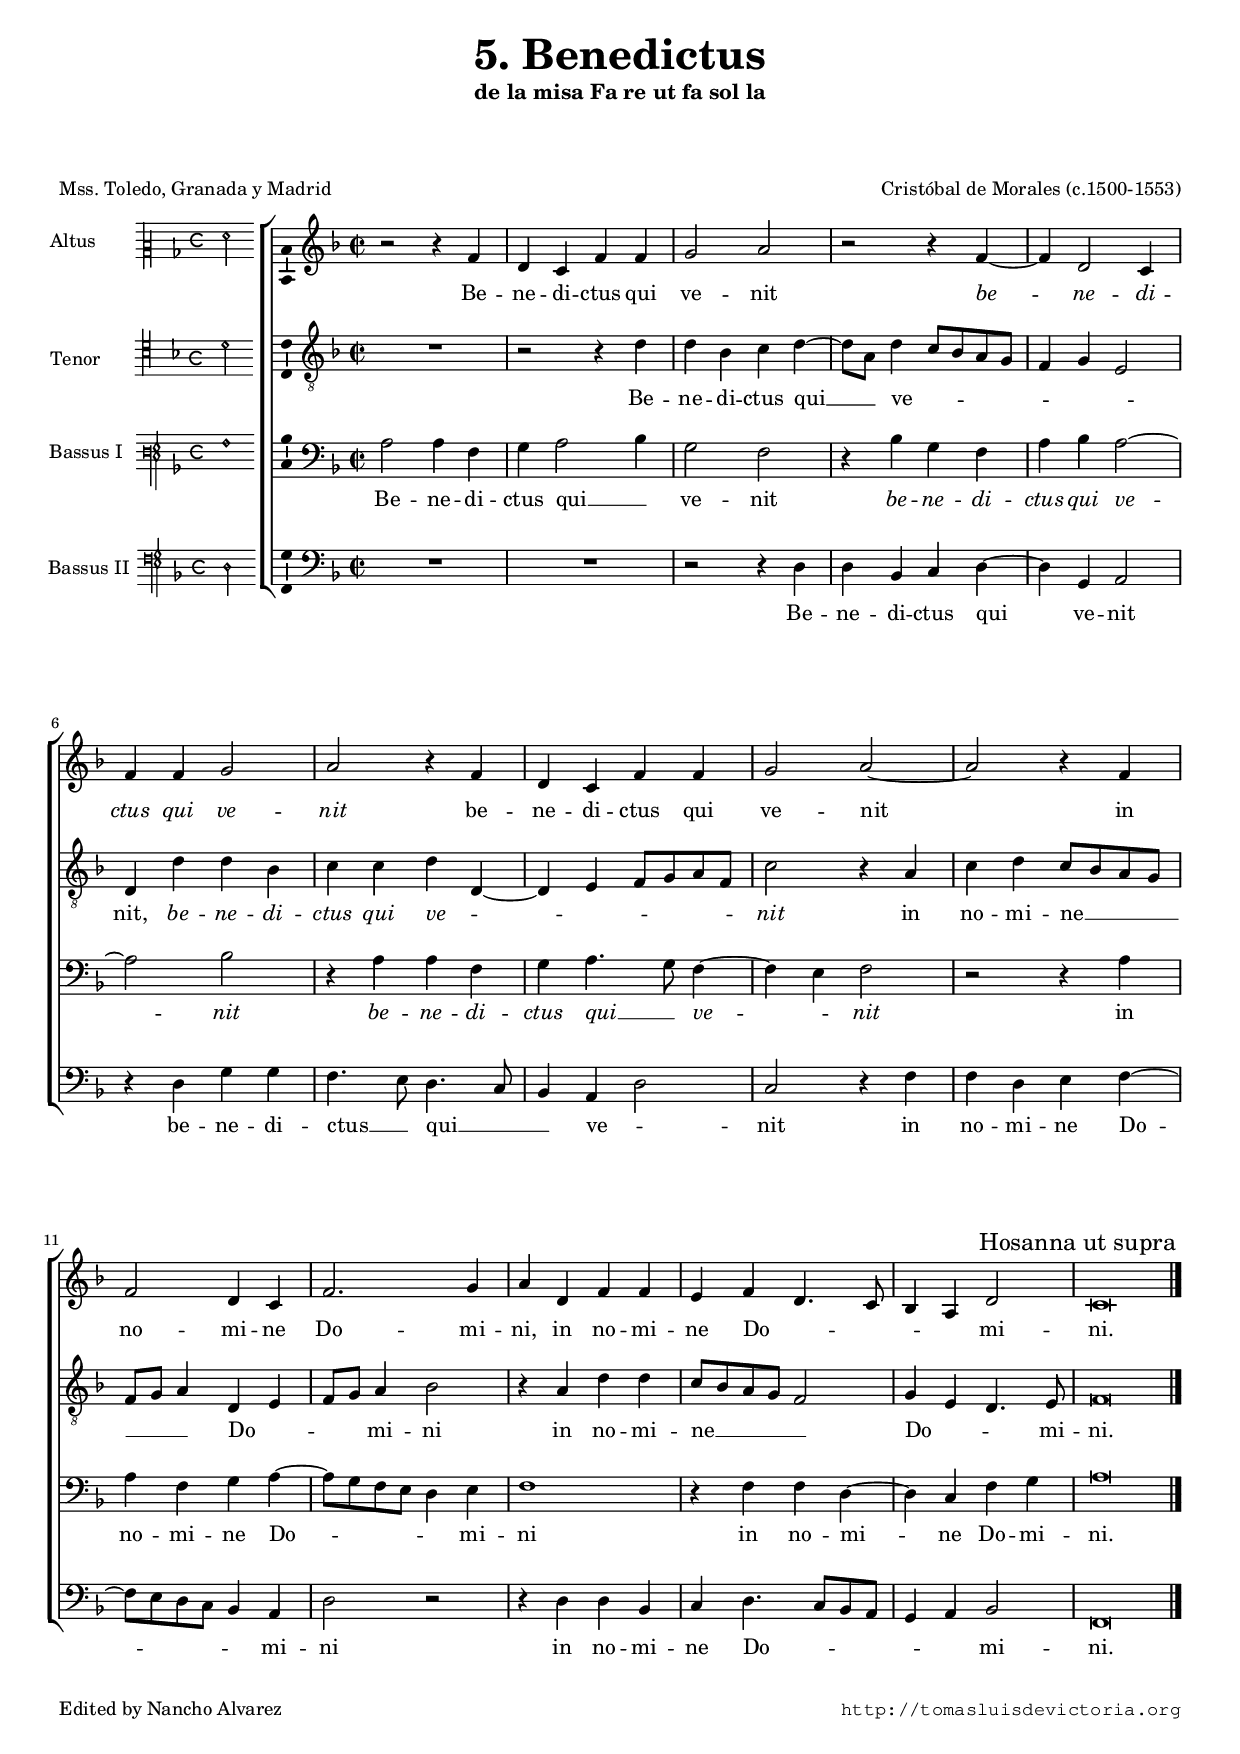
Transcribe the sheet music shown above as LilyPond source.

\version "2.18.0"

#(set-default-paper-size "a4")
#(set-global-staff-size 16.4)
#(ly:set-option 'point-and-click #f)
%mobile -s15.5 -i3.4

italicas=\override LyricText.font-shape = #'italic
rectas=\override LyricText.font-shape = #'upright
ss=\once \set suggestAccidentals = ##t
incipitwidth = 20

htitle="Fa re ut fa sol la - 5. Benedictus"
hcomposer="Morales"

\header {
	title=\markup{\fontsize #3 "5. Benedictus"}
	subtitle="de la misa Fa re ut fa sol la"
	subsubtitle=\markup{\column{" " " " " "}}
	composer="Cristóbal de Morales (c.1500-1553)"
        pdfauthor=\composer
	%opus="(-)"
	poet=\markup{\fontsize #0 "Mss. Toledo, Granada y Madrid"} 
	% Toledo. Catedral, Mss 28, segun indice "misa cortilla de morales"
	% Granada. Capilla Real
	% Madrid. Medinaceli Ms. 607
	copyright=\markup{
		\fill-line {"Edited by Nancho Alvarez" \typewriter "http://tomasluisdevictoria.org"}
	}
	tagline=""
}

global={\key f \major \time 2/2 \skip 1*16 \bar "|."
}


cantus=\relative c'{
	r2 r4 f
	d c f f
	g2 a
	r2 r4 f ~
	f d2 c4
	f f g2
	a r4 f
	d c f f
	g2 a ~
	a r4 f
	f2 d4 c
	f2. g4
	a d, f f
	e f d4. c8
	bes4 a d2
	c\breve*1/2
	\override Score.RehearsalMark.self-alignment-X = #right
	\override Score.RehearsalMark.break-visibility = #begin-of-line-invisible
	\mark \markup{"Hosanna ut supra"}
}

altus=\relative c'{
	R1
	r2 r4 d
	d bes c d ~
	d8 a d4 c8 bes a g
	f4 g e2
	d4 d' d bes
	c c d d, ~
	d e f8 g a f
	c'2 r4 a
	c d c8 bes a g
	f8 g a4 d, e
	f8 g a4 bes2
	r4 a d d
	c8 bes a g f2
	g4 e d4. e8
	f\breve*1/2
}

tenor=\relative c'{
	a2 a4 f
	g4 a2 bes4
	g2 f
	r4 bes g f
	a bes a2 ~
	a bes
	r4 a a f
	g a4. g8 f4 ~
	f e f2
	r2 r4 a
	a4 f g a ~
	a8 g f e d4 e
	f1
	r4 f f d ~
	d c f g
	a\breve*1/2
}

bassus=\relative c{
	R1*2
	r2 r4 d
	d bes c d ~
	d g, a2
	r4 d g g
	f4. e8 d4. c8
	bes4 a d2
	c r4 f
	f d e f ~
	f8 e d c bes4 a
	d2 r
	r4 d d bes
	c d4. c8 bes a
	g4 a bes2
	f\breve*1/2
}

textocantus=\lyricmode{
Be -- ne -- di -- ctus qui ve -- nit
\italicas 
be -- ne -- di -- ctus qui ve -- nit
\rectas 
be -- ne -- di -- ctus qui ve -- nit
in no -- mi -- ne Do -- mi -- ni,
in no -- mi -- ne Do -- _ _ _ _ mi -- ni.
}

textoaltus=\lyricmode{
Be -- ne -- di -- ctus qui __ _ ve -- _ _ _ _ _ _ _ nit,
\italicas 
be -- ne -- di -- ctus qui ve -- _ _ _ _ _ _ nit
\rectas 
in no -- mi -- ne __ _ _ _ _ _ _ Do -- _ _ _ mi -- ni
in no -- mi -- ne __ _ _ _ _ 
Do -- _ _ mi -- ni.
}

textotenor=\lyricmode{
Be -- ne -- di -- ctus qui __ _ ve -- nit
\italicas 
be -- ne -- di -- ctus qui ve -- nit
be -- ne -- di -- ctus qui __ _ ve -- _ nit
\rectas
in no -- mi -- ne Do -- _ _ _ _ mi -- ni
in no -- mi -- ne Do -- mi -- ni.
}

textobassus=\lyricmode{
Be -- ne -- di -- ctus qui ve -- nit
be -- ne -- di -- ctus __ _ qui __ _ _ ve -- _ nit
in no -- mi -- ne Do -- _ _ _ _ mi -- ni
in no -- mi -- ne Do -- _ _ _ _ _ mi -- ni.
}


incipitcantus=\markup{
	\score{
		{ 
		\set Staff.instrumentName="Altus       "
		\override NoteHead.style = #'neomensural
		\override Staff.TimeSignature.style = #'neomensural
		\cadenzaOn 
		\clef "petrucci-c2"
		\key f \major
		\time 4/4
		f'2
		} 
	\layout { line-width=\incipitwidth indent = 0 }
	}
}

incipitaltus=\markup{
	\score{
		{ 
		\set Staff.instrumentName="Tenor      "
		\override NoteHead.style = #'neomensural 
		\override Staff.TimeSignature.style = #'neomensural
		\cadenzaOn 
		\clef "petrucci-c4"
		\key f \major
		\time 4/4
		d'2
		} 
	\layout { line-width=\incipitwidth indent = 0 }
	}
}


incipittenor=\markup{
	\score{
		{ 
		\set Staff.instrumentName="Bassus I  "
		\override NoteHead.style = #'neomensural 
		\override Staff.TimeSignature.style = #'neomensural
		\cadenzaOn 
		\clef "petrucci-f3"
		\key f \major
		\time 4/4
		a1
		} 
	\layout { line-width=\incipitwidth indent=0 }
	}
}

incipitbassus=\markup{
	\score{
		{ 
		\set Staff.instrumentName="Bassus II "
		\override NoteHead.style = #'neomensural
		\override Staff.TimeSignature.style = #'neomensural
		\cadenzaOn 
		\clef "petrucci-f4"
		\key f \major
		\time 4/4
		d2
		} 
	\layout { line-width=\incipitwidth indent = 0 }
	}
}


\score {\transpose c' c'{
\new ChoirStaff<<

	\new Staff <<\global
	\new Voice="v1" {
		\set Staff.instrumentName=\incipitcantus
		\clef "treble"
		\cantus }
	\new Lyrics \lyricsto "v1" {\textocantus }
	>>

	\new Staff <<\global
	\new Voice="v2" {
		\set Staff.instrumentName=\incipitaltus
		\clef "G_8"
		\altus }
	\new Lyrics \lyricsto "v2" {\textoaltus }
	>>
	
	\new Staff <<\global
	\new Voice="v3" {
		\set Staff.instrumentName=\incipittenor
		\clef "bass"
		\tenor }
	\new Lyrics \lyricsto "v3" {\textotenor }
	>>

	\new Staff <<\global
	\new Voice="v4" {
		\set Staff.instrumentName=\incipitbassus
		\clef "bass"
		\bassus }
	\new Lyrics \lyricsto "v4" {\textobassus }
	>>
	
>>

	} % transpose

\layout{ 
	\context {\Lyrics 
		\override VerticalAxisGroup.staff-affinity = #UP
		\override VerticalAxisGroup.nonstaff-relatedstaff-spacing =
			#'((basic-distance . 0) (minimum-distance . 0) (padding . 1))
		\override LyricText.font-size = #1.2
		\override LyricHyphen.minimum-distance = #0.5
	}
	\context {\Score 
		\override BarNumber.padding = #2 
	}
	\context {\Voice 
		%melismaBusyProperties = #'()
		%autoBeaming = ##f
	}
	%\context { \Staff \RemoveEmptyStaves }
	\context {\Staff 
		\override VerticalAxisGroup.staff-staff-spacing =
			#'((basic-distance . 11) (minimum-distance . 0) (padding . 1))
		\consists Ambitus_engraver 
		\override LigatureBracket.padding = #1
	}
}

%\midi {}

}


\paper{
	evenHeaderMarkup=\markup  \fill-line { \fromproperty #'page:page-number-string \htitle \hcomposer }
	oddHeaderMarkup= \markup  \fill-line { \on-the-fly #not-first-page \hcomposer \on-the-fly #not-first-page \htitle \on-the-fly #not-first-page \fromproperty #'page:page-number-string }
	%system-count=8
	ragged-last-bottom = ##f
	indent=3.6\cm
	system-system-spacing =
	#'((basic-distance . 20) (minimum-distance . 0) (padding . 5))
	top-system-spacing = % header
	#'((basic-distance . 8) (minimum-distance . 0) (padding . 0))
	last-bottom-spacing = % footer
	#'((basic-distance . 12) (minimum-distance . 0) (padding . 0))
	%top-markup-spacing #'basic-distance = 0
	markup-system-spacing #'basic-distance = 20


first-page-number=14
oddHeaderMarkup=\markup \fill-line {\hcomposer \htitle \fromproperty #'page:page-number-string }
evenHeaderMarkup=\markup \fill-line {\on-the-fly #not-first-page \fromproperty #'page:page-number-string \on-the-fly #not-first-page \htitle \on-the-fly #not-first-page \hcomposer }
}